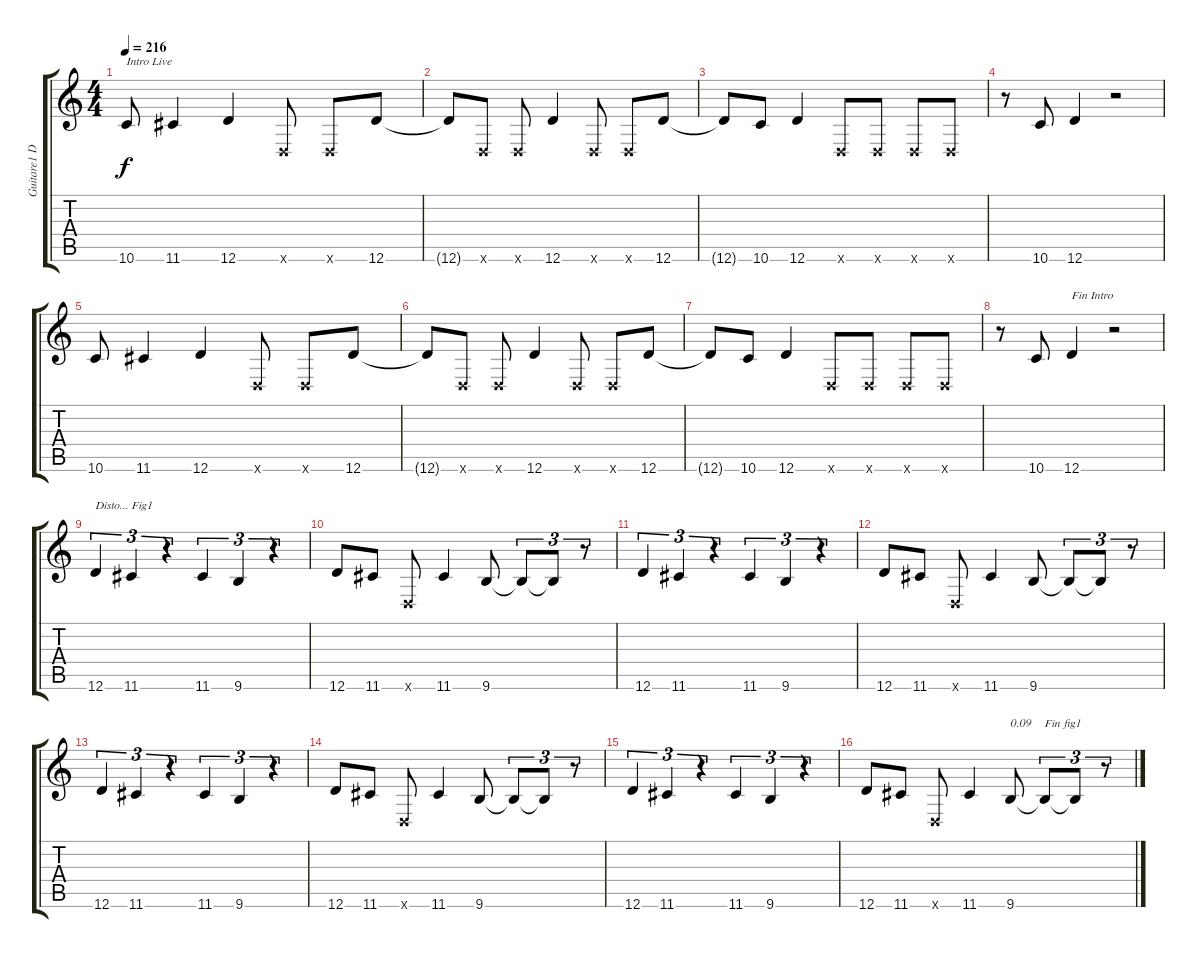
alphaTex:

\track ("Guitare1 Dr-D" "Guitare1 D") {instrument overdrivenguitar}
\staff {score tabs}
\tuning (E4 B3 G3 D3 A2 D2) {hide}
\ts (4 4)
\tempo 216
\clef g2
\ks c
10.6.8{txt "Intro Live" dy f instrument overdrivenguitar} 11.6.4 12.6.4 0.6{x}.8 0.6{x}.8 12.6.8 |
12.6{t}.8 0.6{x}.8 0.6{x}.8 12.6.4 0.6{x}.8 0.6{x}.8 12.6.8 |
12.6{t}.8 10.6.8 12.6.4 0.6{x}.8 0.6{x}.8 0.6{x}.8 0.6{x}.8 |
r.8 10.6.8 12.6.4 r.2 |
10.6.8 11.6.4 12.6.4 0.6{x}.8 0.6{x}.8 12.6.8 |
12.6{t}.8 0.6{x}.8 0.6{x}.8 12.6.4 0.6{x}.8 0.6{x}.8 12.6.8 |
12.6{t}.8 10.6.8 12.6.4 0.6{x}.8 0.6{x}.8 0.6{x}.8 0.6{x}.8 |
r.8 10.6.8 12.6.4{txt "Fin Intro"} r.2 |
12.6.4{tu (3 2) txt "Disto... Fig1"} 11.6.4{tu (3 2)} r.4{tu (3 2)} 11.6.4{tu (3 2)} 9.6.4{tu (3 2)} r.4{tu (3 2)} |
12.6.8 11.6.8 0.6{x}.8 11.6.4 9.6.8 9.6{t}.8{tu (3 2)} 9.6{t}.8{tu (3 2)} r.8{tu (3 2)} |
12.6.4{tu (3 2)} 11.6.4{tu (3 2)} r.4{tu (3 2)} 11.6.4{tu (3 2)} 9.6.4{tu (3 2)} r.4{tu (3 2)} |
12.6.8 11.6.8 0.6{x}.8 11.6.4 9.6.8 9.6{t}.8{tu (3 2)} 9.6{t}.8{tu (3 2)} r.8{tu (3 2)} |
12.6.4{tu (3 2)} 11.6.4{tu (3 2)} r.4{tu (3 2)} 11.6.4{tu (3 2)} 9.6.4{tu (3 2)} r.4{tu (3 2)} |
12.6.8 11.6.8 0.6{x}.8 11.6.4 9.6.8 9.6{t}.8{tu (3 2)} 9.6{t}.8{tu (3 2)} r.8{tu (3 2)} |
12.6.4{tu (3 2)} 11.6.4{tu (3 2)} r.4{tu (3 2)} 11.6.4{tu (3 2)} 9.6.4{tu (3 2)} r.4{tu (3 2)} |
12.6.8 11.6.8 0.6{x}.8 11.6.4 9.6.8{txt "0.09"} 9.6{t}.8{tu (3 2) txt "Fin fig1"} 9.6{t}.8{tu (3 2)} r.8{tu (3 2)}
